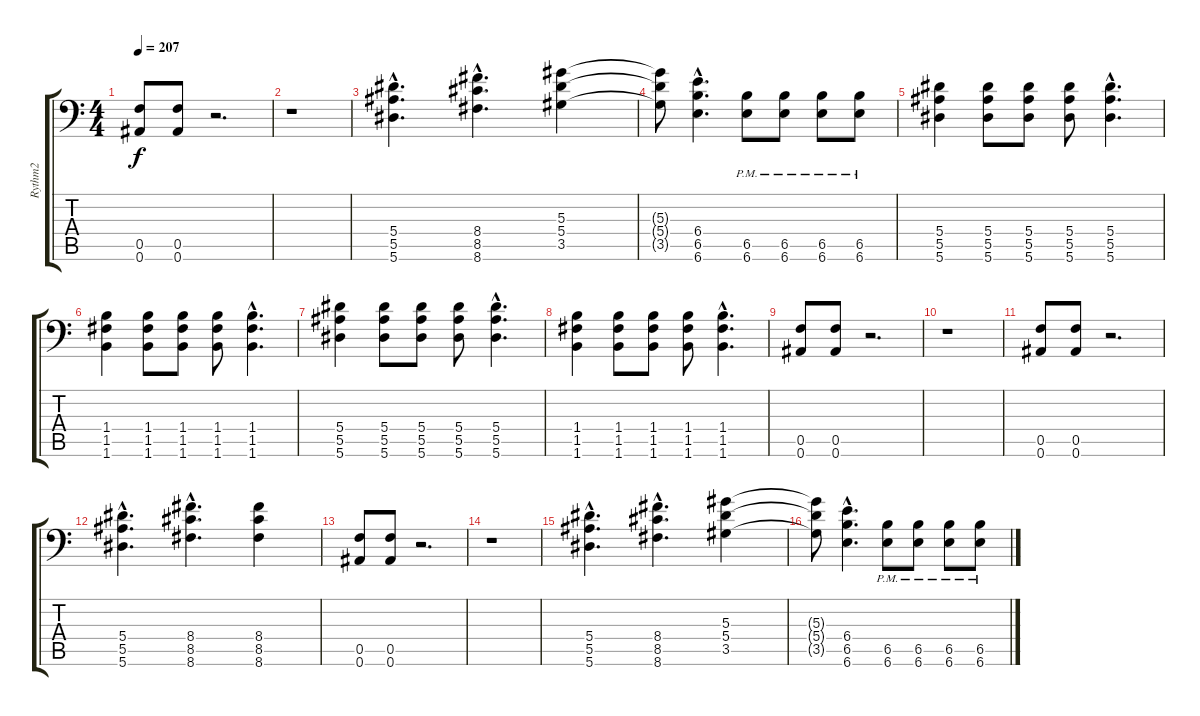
\track ("Rythm2" "Rythm2") {instrument distortionguitar}
\staff {score tabs}
\tuning (C4 G3 Eb3 Bb2 F2 Bb1) {hide}
\ts (4 4)
\tempo 207
\clef f4
\ks c
(0.5 0.6).8{dy f} (0.5 0.6).8 r.2{d} |
r.1 |
(5.4{hac} 5.5{hac} 5.6{hac}).4{d} (8.4{hac} 8.5{hac} 8.6{hac}).4{d} (5.3 5.4 3.5).4 |
(5.3{t} 5.4{t} 3.5{t}).8 (6.4{hac} 6.5{hac} 6.6{hac}).4{d} (6.5{pm} 6.6).8 (6.5{pm} 6.6).8 (6.5{pm} 6.6).8 (6.5{pm} 6.6).8 |
(5.4 5.5 5.6).4 (5.4 5.5 5.6).8 (5.4 5.5 5.6).8 (5.4 5.5 5.6).8 (5.4{hac} 5.5{hac} 5.6{hac}).4{d} |
(1.4 1.5 1.6).4 (1.4 1.5 1.6).8 (1.4 1.5 1.6).8 (1.4 1.5 1.6).8 (1.4{hac} 1.5{hac} 1.6{hac}).4{d} |
(5.4 5.5 5.6).4 (5.4 5.5 5.6).8 (5.4 5.5 5.6).8 (5.4 5.5 5.6).8 (5.4{hac} 5.5{hac} 5.6{hac}).4{d} |
(1.4 1.5 1.6).4 (1.4 1.5 1.6).8 (1.4 1.5 1.6).8 (1.4 1.5 1.6).8 (1.4{hac} 1.5{hac} 1.6{hac}).4{d} |
(0.5 0.6).8 (0.5 0.6).8 r.2{d} |
r.1 |
(0.5 0.6).8 (0.5 0.6).8 r.2{d} |
(5.4{hac} 5.5{hac} 5.6{hac}).4{d} (8.4{hac} 8.5{hac} 8.6{hac}).4{d} (8.4 8.5 8.6).4 |
(0.5 0.6).8 (0.5 0.6).8 r.2{d} |
r.1 |
(5.4{hac} 5.5{hac} 5.6{hac}).4{d} (8.4{hac} 8.5{hac} 8.6{hac}).4{d} (5.3 5.4 3.5).4 |
(5.3{t} 5.4{t} 3.5{t}).8 (6.4{hac} 6.5{hac} 6.6{hac}).4{d} (6.5{pm} 6.6).8 (6.5{pm} 6.6).8 (6.5{pm} 6.6).8 (6.5{pm} 6.6).8
